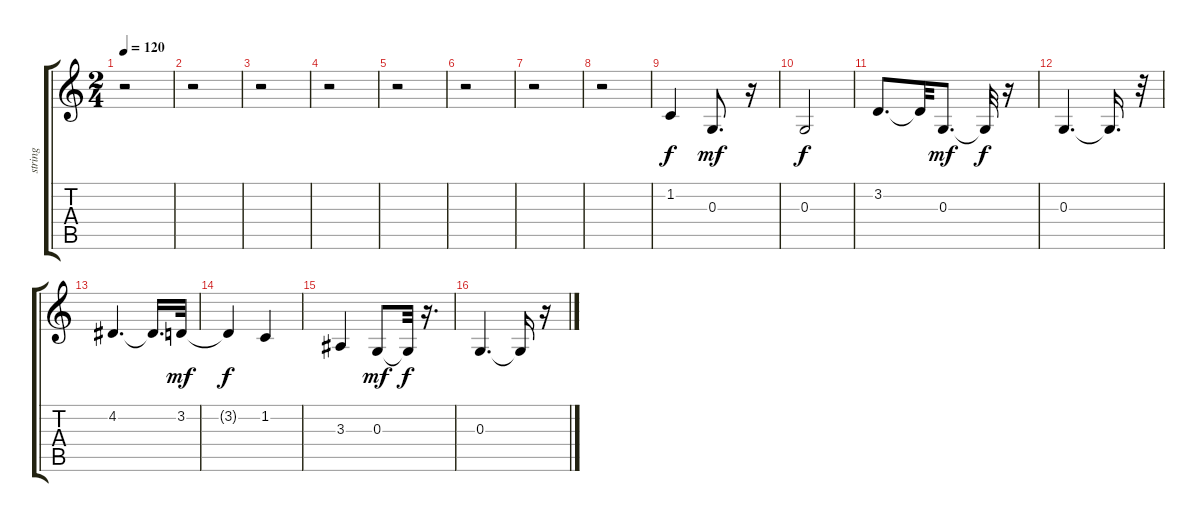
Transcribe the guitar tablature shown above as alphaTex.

\track ("string" "string") {instrument stringensemble1}
\staff {score tabs}
\tuning (E4 B3 G3 D3 A2 E2) {hide}
\ts (2 4)
\tempo 120
\clef g2
\ks c
r.2{dy f} |
r.2 |
r.2 |
r.2 |
r.2 |
r.2 |
r.2 |
r.2 |
1.2.4 0.3.8{d dy mf} r.16 |
0.3.2{dy f} |
3.2.8{d} 3.2{t}.32 0.3.8{d dy mf} 0.3{t}.32{dy f} r.16 |
0.3.4{d} 0.3{t}.16{d} r.32 |
4.2.4{d} 4.2{t}.16{d} 3.2.32{dy mf} |
3.2{t}.4{dy f} 1.2.4 |
3.3.4 0.3.8{dy mf} 0.3{t}.32{dy f} r.16{d} |
0.3.4{d} 0.3{t}.16 r.16
